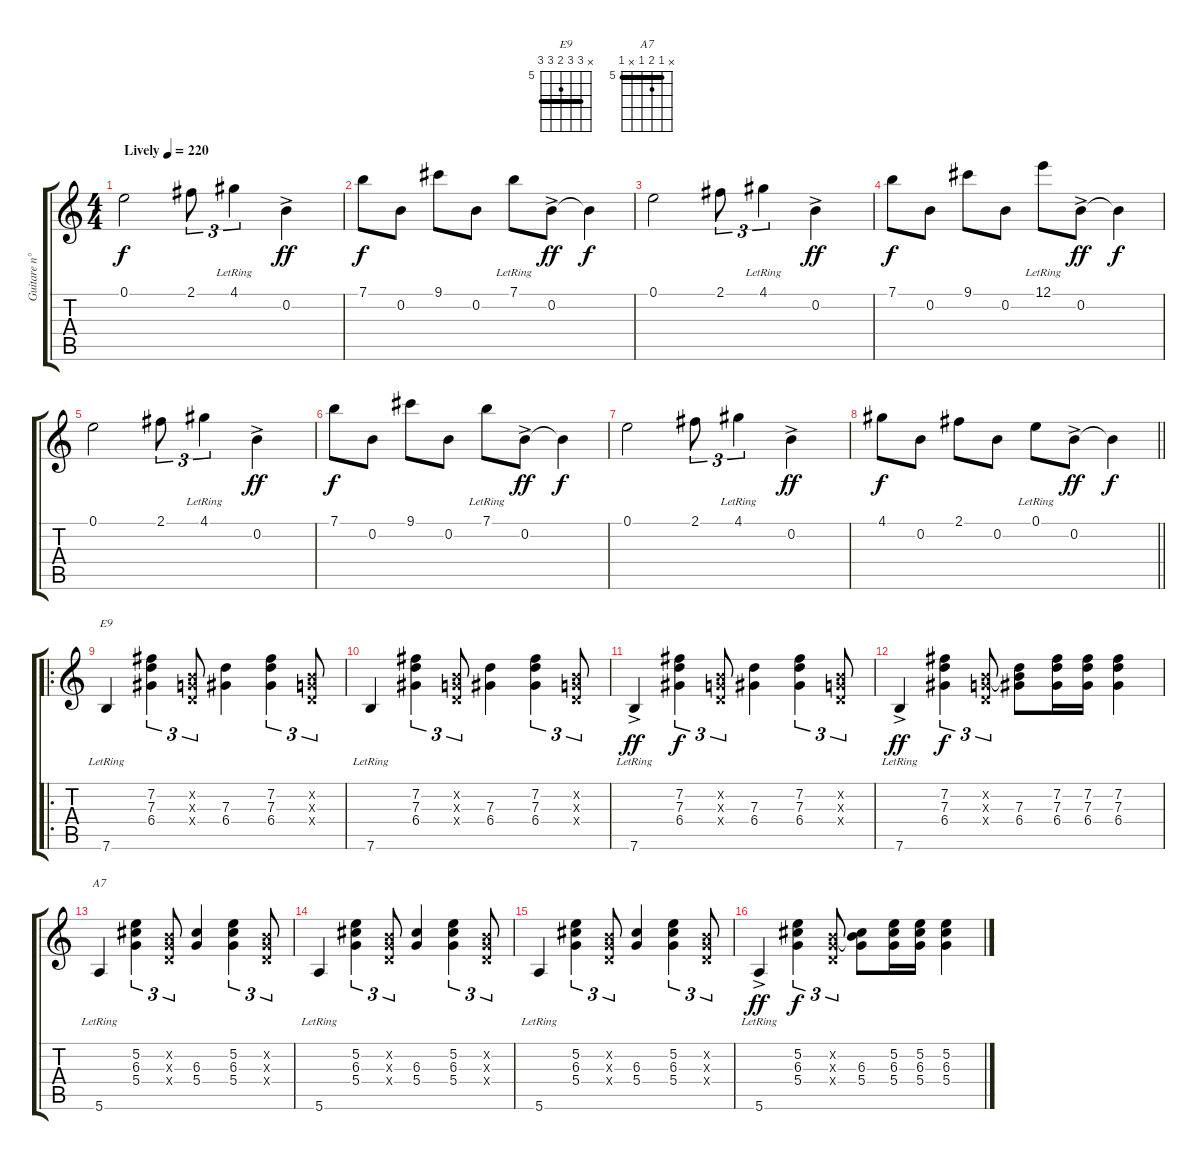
\track ("Guitare n°1" "Guitare n°") {instrument electricguitarjazz}
\staff {score tabs}
\tuning (E4 B3 G3 D3 A2 E2) {hide}
\chord ("E9" x 7 7 6 7 7) {firstfret 5 barre 7}
\chord ("A7" x 5 6 5 x 5) {firstfret 5 barre 5}
\ts (4 4)
\tempo (220 "Lively")
\clef g2
\ks c
0.1.2{dy f instrument electricguitarjazz} 2.1.8{tu (3 2)} 4.1{lr}.4{tu (3 2)} 0.2{ac}.4{dy ff} |
7.1.8{dy f} 0.2.8 9.1.8 0.2.8 7.1{lr}.8 0.2{ac}.8{dy ff} 0.2{t}.4{dy f} |
0.1.2 2.1.8{tu (3 2)} 4.1{lr}.4{tu (3 2)} 0.2{ac}.4{dy ff} |
7.1.8{dy f} 0.2.8 9.1.8 0.2.8 12.1{lr}.8 0.2{ac}.8{dy ff} 0.2{t}.4{dy f} |
0.1.2 2.1.8{tu (3 2)} 4.1{lr}.4{tu (3 2)} 0.2{ac}.4{dy ff} |
7.1.8{dy f} 0.2.8 9.1.8 0.2.8 7.1{lr}.8 0.2{ac}.8{dy ff} 0.2{t}.4{dy f} |
0.1.2 2.1.8{tu (3 2)} 4.1{lr}.4{tu (3 2)} 0.2{ac}.4{dy ff} |
\barLineRight lightlight
4.1.8{dy f} 0.2.8 2.1.8 0.2.8 0.1{lr}.8 0.2{ac}.8{dy ff} 0.2{t}.4{dy f} |
\ro
7.6{lr}.4{ch "E9"} (7.2 7.3 6.4).4{tu (3 2)} (0.2{x} 0.3{x} 0.4{x}).8{tu (3 2)} (7.3 6.4).4 (7.2 7.3 6.4).4{tu (3 2)} (0.2{x} 0.3{x} 0.4{x}).8{tu (3 2)} |
7.6{lr}.4 (7.2 7.3 6.4).4{tu (3 2)} (0.2{x} 0.3{x} 0.4{x}).8{tu (3 2)} (7.3 6.4).4 (7.2 7.3 6.4).4{tu (3 2)} (0.2{x} 0.3{x} 0.4{x}).8{tu (3 2)} |
7.6{ac lr}.4{dy ff} (7.2 7.3 6.4).4{tu (3 2) dy f} (0.2{x} 0.3{x} 0.4{x}).8{tu (3 2)} (7.3 6.4).4 (7.2 7.3 6.4).4{tu (3 2)} (0.2{x} 0.3{x} 0.4{x}).8{tu (3 2)} |
7.6{ac lr}.4{dy ff} (7.2 7.3 6.4).4{tu (3 2) dy f} (0.2{x} 0.3{x} 0.4{x}).8{tu (3 2)} (0.2{t} 7.3 6.4).8 (7.2 7.3 6.4).16 (7.2 7.3 6.4).16 (7.2 7.3 6.4).4 |
5.6{lr}.4{ch "A7"} (5.2 6.3 5.4).4{tu (3 2)} (0.2{x} 0.3{x} 0.4{x}).8{tu (3 2)} (6.3 5.4).4 (5.2 6.3 5.4).4{tu (3 2)} (0.2{x} 0.3{x} 0.4{x}).8{tu (3 2)} |
5.6{lr}.4 (5.2 6.3 5.4).4{tu (3 2)} (0.2{x} 0.3{x} 0.4{x}).8{tu (3 2)} (6.3 5.4).4 (5.2 6.3 5.4).4{tu (3 2)} (0.2{x} 0.3{x} 0.4{x}).8{tu (3 2)} |
5.6{lr}.4 (5.2 6.3 5.4).4{tu (3 2)} (0.2{x} 0.3{x} 0.4{x}).8{tu (3 2)} (6.3 5.4).4 (5.2 6.3 5.4).4{tu (3 2)} (0.2{x} 0.3{x} 0.4{x}).8{tu (3 2)} |
5.6{ac lr}.4{dy ff} (5.2 6.3 5.4).4{tu (3 2) dy f} (0.2{x} 0.3{x} 0.4{x}).8{tu (3 2)} (0.2{t} 6.3 5.4).8 (5.2 6.3 5.4).16 (5.2 6.3 5.4).16 (5.2 6.3 5.4).4
